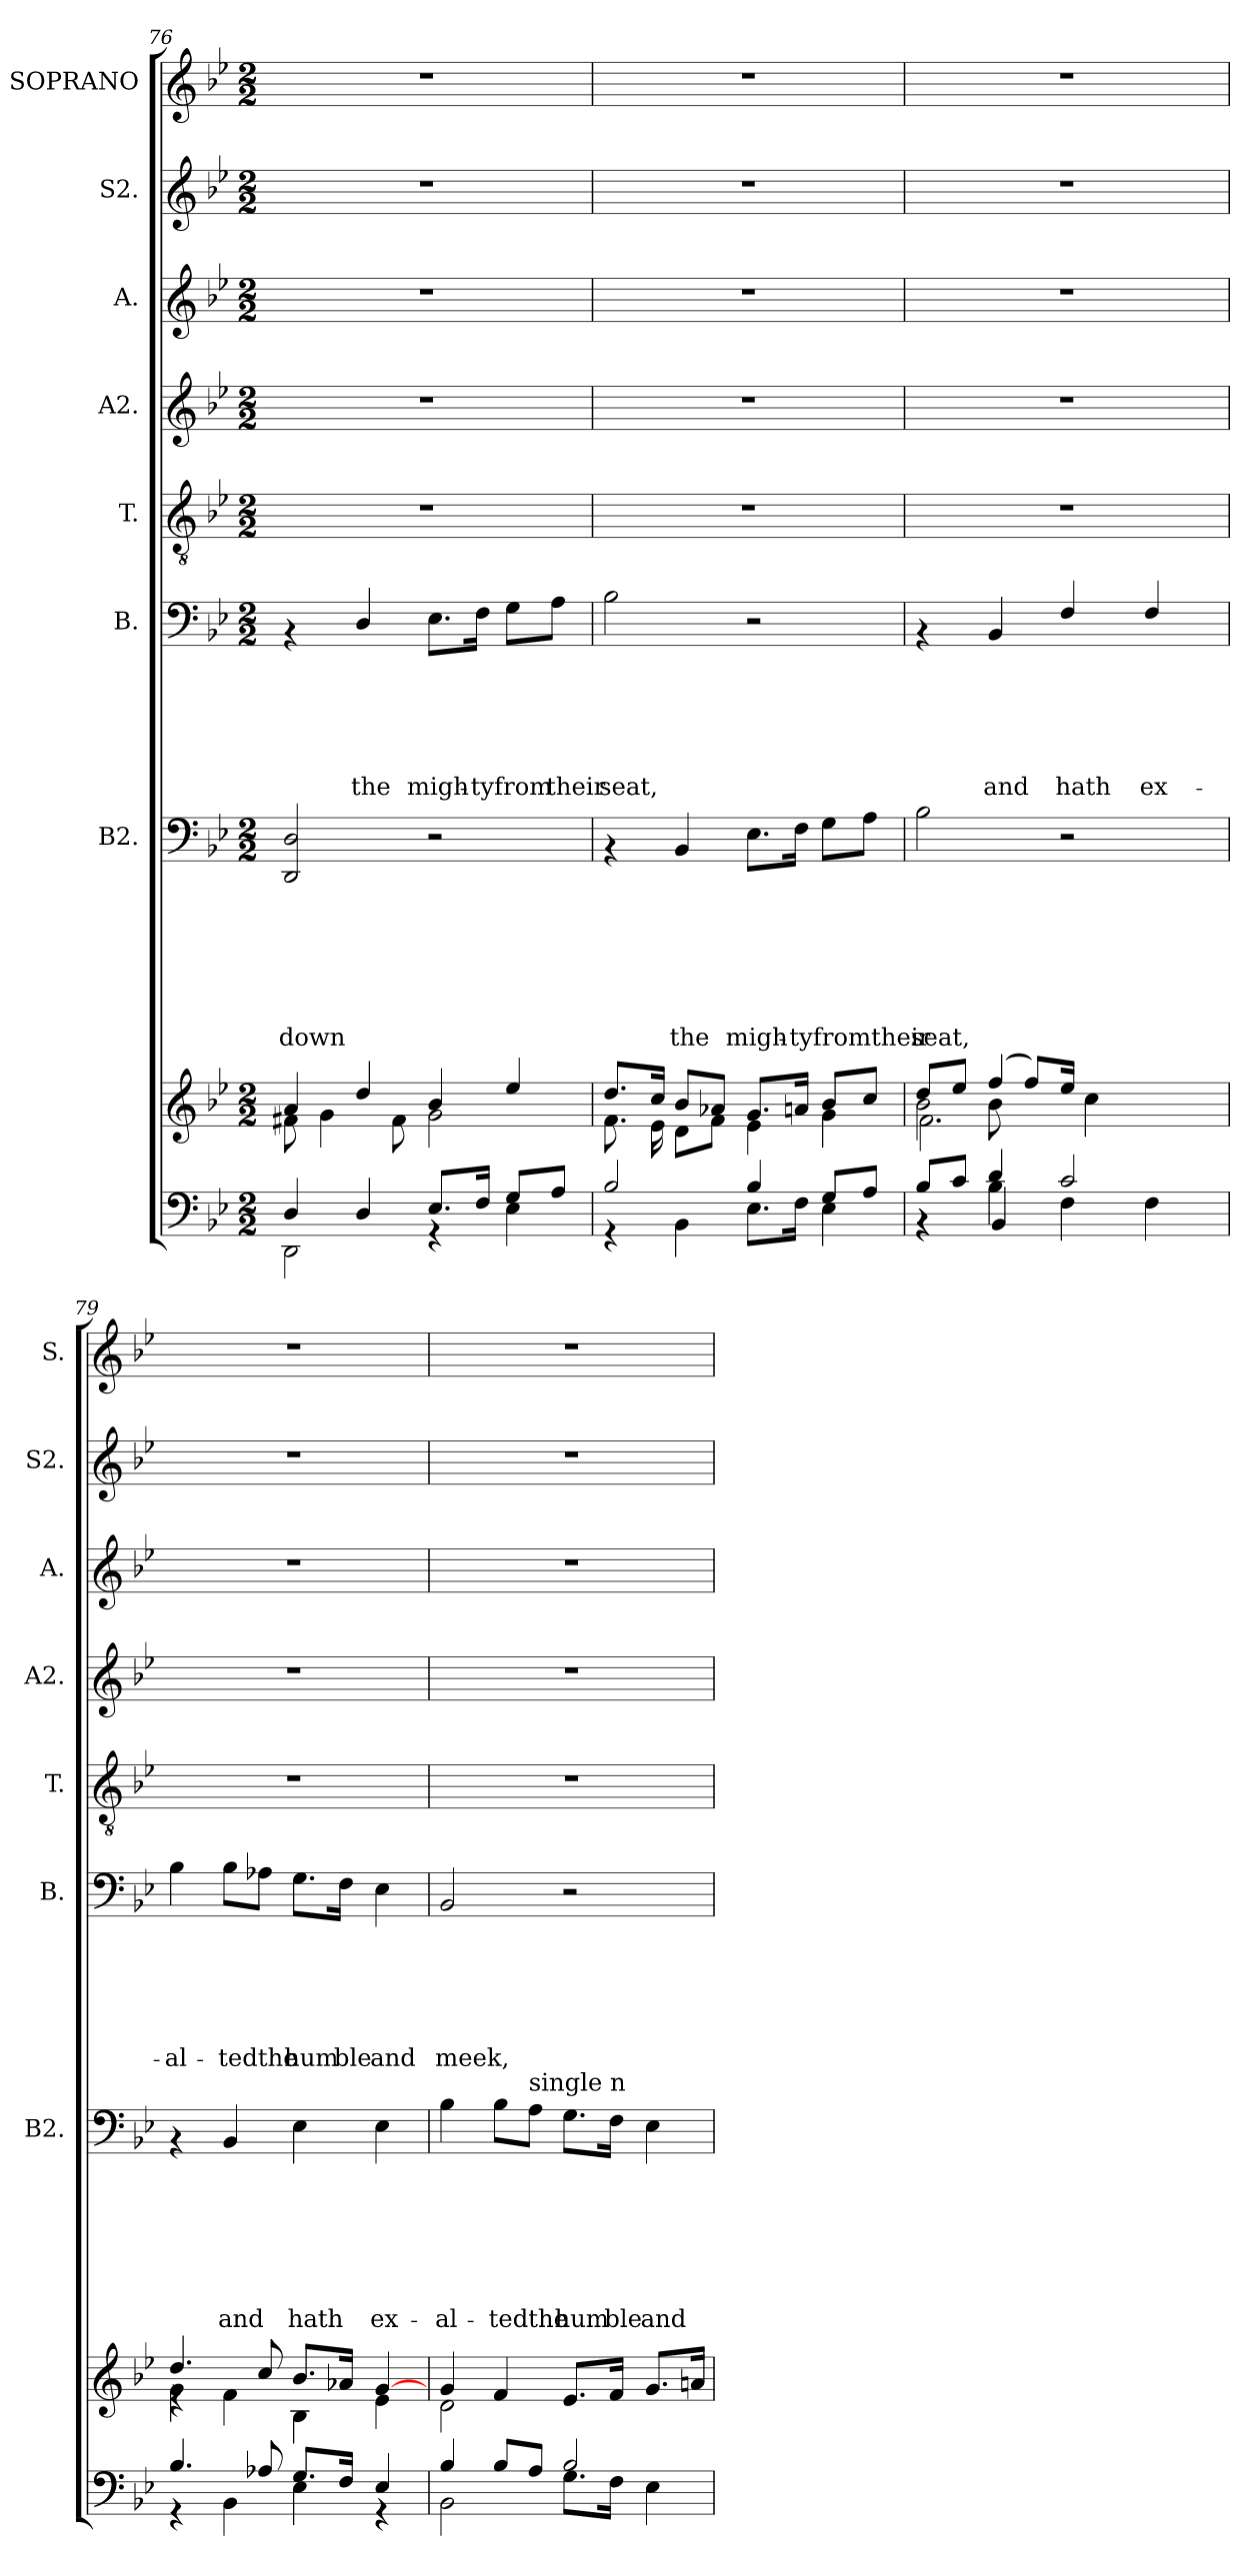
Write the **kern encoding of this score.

**kern	**kern	**kern	**text	**text	**text	**text	**text	**text	**text	**kern	**text	**text	**text	**text	**text	**text	**kern	**kern	**kern	**kern	**kern
*part9	*part8	*part7	*part7	*part7	*part7	*part7	*part7	*part7	*part7	*part6	*part6	*part6	*part6	*part6	*part6	*part6	*part5	*part4	*part3	*part2	*part1
*staff9	*staff8	*staff7	*staff7	*staff7	*staff7	*staff7	*staff7	*staff7	*staff7	*staff6	*staff6	*staff6	*staff6	*staff6	*staff6	*staff6	*staff5	*staff4	*staff3	*staff2	*staff1
*	*	*I"B2.	*	*	*	*	*	*	*	*I"B.	*	*	*	*	*	*	*I"T.	*I"A2.	*I"A.	*I"S2.	*I"SOPRANO
*	*	*I'B2.	*	*	*	*	*	*	*	*I'B.	*	*	*	*	*	*	*I'T.	*I'A2.	*I'A.	*I'S2.	*I'S.
*clefF4	*clefG2	*clefF4	*	*	*	*	*	*	*	*clefF4	*	*	*	*	*	*	*clefGv2	*clefG2	*clefG2	*clefG2	*clefG2
*k[b-e-]	*k[b-e-]	*k[b-e-]	*	*	*	*	*	*	*	*k[b-e-]	*	*	*	*	*	*	*k[b-e-]	*k[b-e-]	*k[b-e-]	*k[b-e-]	*k[b-e-]
*B-:	*B-:	*B-:	*	*	*	*	*	*	*	*B-:	*	*	*	*	*	*	*B-:	*B-:	*B-:	*B-:	*B-:
*M2/2	*M2/2	*M2/2	*	*	*	*	*	*	*	*M2/2	*	*	*	*	*	*	*M2/2	*M2/2	*M2/2	*M2/2	*M2/2
=76	=76	=76	=76	=76	=76	=76	=76	=76	=76	=76	=76	=76	=76	=76	=76	=76	=76	=76	=76	=76	=76
*^	*^	*	*	*	*	*	*	*	*	*	*	*	*	*	*	*	*	*	*	*	*
!	!	!	!	!	!	!	!	!	!	!	!LO:LY:b:rj	!	!	!	!	!	!	!	!	!	!	!	!
4D/	2DD\	4a/	8f#X\	2DD/ 2D/	.	.	.	.	.	.	down	4rAA	.	.	.	.	.	.	1r	1r	1r	1r	1r
.	.	.	4g\	.	.	.	.	.	.	.	.	.	.	.	.	.	.	.	.	.	.	.	.
!	!	!	!	!	!	!	!	!	!	!	!	!	!	!	!	!	!	!LO:LY:b	!	!	!	!	!
4D/	.	4dd/	.	.	.	.	.	.	.	.	.	4D/	.	.	.	.	.	the	.	.	.	.	.
.	.	.	8f#\	.	.	.	.	.	.	.	.	.	.	.	.	.	.	.	.	.	.	.	.
!	!	!	!	!	!	!	!	!	!	!	!	!	!	!	!	!	!	!LO:LY:b	!	!	!	!	!
8.E-/L	4rFF	4b-/	2g\	2r	.	.	.	.	.	.	.	8.E-\L	.	.	.	.	.	migh-	.	.	.	.	.
!	!	!	!	!	!	!	!	!	!	!	!	!	!	!	!	!	!	!LO:LY:b	!	!	!	!	!
16F/Jk	.	.	.	.	.	.	.	.	.	.	.	16F\Jk	.	.	.	.	.	-tyfrom	.	.	.	.	.
8G/L	4E-\	4ee-/	.	.	.	.	.	.	.	.	.	8G\L	.	.	.	.	.	.	.	.	.	.	.
!	!	!	!	!	!	!	!	!	!	!	!	!	!	!	!	!	!	!LO:LY:b	!	!	!	!	!
8A/J	.	.	.	.	.	.	.	.	.	.	.	8A\J	.	.	.	.	.	their	.	.	.	.	.
=77	=77	=77	=77	=77	=77	=77	=77	=77	=77	=77	=77	=77	=77	=77	=77	=77	=77	=77	=77	=77	=77	=77	=77
!	!	!	!	!	!	!	!	!	!	!	!	!	!	!	!	!	!	!LO:LY:b	!	!	!	!	!
2B-/	4rGG	8.dd/L	8.f\	4rAA	.	.	.	.	.	.	.	2B-\	.	.	.	.	.	seat,	1r	1r	1r	1r	1r
.	.	16cc/Jk	16e-\	.	.	.	.	.	.	.	.	.	.	.	.	.	.	.	.	.	.	.	.
!	!	!	!	!	!	!	!	!	!	!	!LO:LY:b:rj	!	!	!	!	!	!	!	!	!	!	!	!
.	4BB-\	8d\L	8b-/L	4BB-/	.	.	.	.	.	.	the	.	.	.	.	.	.	.	.	.	.	.	.
.	.	8f\J	8a-X/J	.	.	.	.	.	.	.	.	.	.	.	.	.	.	.	.	.	.	.	.
!	!	!	!	!	!	!	!	!	!	!	!LO:LY:b:rj	!	!	!	!	!	!	!	!	!	!	!	!
4B-/	8.E-\L	8.g/L	4e-\	8.E-\L	.	.	.	.	.	.	migh-	2r	.	.	.	.	.	.	.	.	.	.	.
!	!	!	!	!	!	!	!	!	!	!	!LO:LY:b:rj	!	!	!	!	!	!	!	!	!	!	!	!
.	16F\Jk	16an/Jk	.	16F\Jk	.	.	.	.	.	.	-tyfromtheir	.	.	.	.	.	.	.	.	.	.	.	.
8G/L	4E-\	4g\	8b-/L	8G\L	.	.	.	.	.	.	.	.	.	.	.	.	.	.	.	.	.	.	.
8A/J	.	.	8cc/J	8A\J	.	.	.	.	.	.	.	.	.	.	.	.	.	.	.	.	.	.	.
!!LO:PB:g=z
=78	=78	=78	=78	=78	=78	=78	=78	=78	=78	=78	=78	=78	=78	=78	=78	=78	=78	=78	=78	=78	=78	=78	=78
*	*^	*^	*^	*	*	*	*	*	*	*	*	*	*	*	*	*	*	*	*	*	*	*	*
!	!	!	!	!	!	!	!	!	!	!	!	!	!	!LO:LY:b:rj	!	!	!	!	!	!	!	!	!	!	!	!
8B-/L	4rAA	4rAA	8dd/L	2b-\	2.f\	4ryy	2B-\	.	.	.	.	.	.	seat,	4rAA	.	.	.	.	.	.	1r	1r	1r	1r	1r
8c/J	.	.	8ee-/J	.	.	.	.	.	.	.	.	.	.	.	.	.	.	.	.	.	.	.	.	.	.	.
!	!	!	!	!	!	!	!	!	!	!	!	!	!	!	!	!	!	!	!	!	!LO:LY:b	!	!	!	!	!
4d/	4B-\	4BB-/	(>4ff/	.	.	8b-\	.	.	.	.	.	.	.	.	4BB-/	.	.	.	.	.	and	.	.	.	.	.
.	.	.	.	.	.	8ff/L)	.	.	.	.	.	.	.	.	.	.	.	.	.	.	.	.	.	.	.	.
!	!	!	!	!	!	!	!	!	!	!	!	!	!	!	!	!	!	!	!	!	!LO:LY:b	!	!	!	!	!
2c/	4F\	2ryy	8.ryy	8.ryy	.	16ee-/Jk	2r	.	.	.	.	.	.	.	4F/	.	.	.	.	.	hath	.	.	.	.	.
.	.	.	.	.	.	4cc\	.	.	.	.	.	.	.	.	.	.	.	.	.	.	.	.	.	.	.	.
.	.	.	4ryy	4ryy	.	.	.	.	.	.	.	.	.	.	.	.	.	.	.	.	.	.	.	.	.	.
!	!	!	!	!	!	!	!	!	!	!	!	!	!	!	!	!	!	!	!	!	!LO:LY:b	!	!	!	!	!
.	4F\	.	.	.	8.ryy	.	.	.	.	.	.	.	.	.	4F/	.	.	.	.	.	ex-	.	.	.	.	.
.	.	.	.	.	.	8.ryy	.	.	.	.	.	.	.	.	.	.	.	.	.	.	.	.	.	.	.	.
.	.	.	16ryy	16ryy	16ryy	.	.	.	.	.	.	.	.	.	.	.	.	.	.	.	.	.	.	.	.	.
*	*v	*v	*	*	*	*	*	*	*	*	*	*	*	*	*	*	*	*	*	*	*	*	*	*	*	*
*	*	*	*	*v	*v	*	*	*	*	*	*	*	*	*	*	*	*	*	*	*	*	*	*	*	*
=79	=79	=79	=79	=79	=79	=79	=79	=79	=79	=79	=79	=79	=79	=79	=79	=79	=79	=79	=79	=79	=79	=79	=79	=79
!	!	!	!	!	!	!	!	!	!	!	!	!	!	!	!	!	!	!	!LO:LY:b	!	!	!	!	!
4.B-/	4rGG	4.dd/	4g\	4rd	4rAA	.	.	.	.	.	.	.	4B-\	.	.	.	.	.	-al-	1r	1r	1r	1r	1r
!	!	!	!	!	!	!	!	!	!	!	!	!LO:LY:b:rj	!	!	!	!	!	!	!LO:LY:b	!	!	!	!	!
.	4BB-\	.	4f\	2.ryy	4BB-/	.	.	.	.	.	.	and	8B-\L	.	.	.	.	.	-tedthe	.	.	.	.	.
8A-X/	.	8cc/	.	.	.	.	.	.	.	.	.	.	8A-X\J	.	.	.	.	.	.	.	.	.	.	.
!	!	!	!	!	!	!	!	!	!	!	!	!LO:LY:b:rj	!	!	!	!	!	!	!LO:LY:b	!	!	!	!	!
8.G/L	4E-\	8.b-/L	4B-\	.	4E-\	.	.	.	.	.	.	hath	8.G\L	.	.	.	.	.	hum	.	.	.	.	.
!	!	!	!	!	!	!	!	!	!	!	!	!	!	!	!	!	!	!	!LO:LY:b	!	!	!	!	!
16F/Jk	.	16a-X/Jk	.	.	.	.	.	.	.	.	.	.	16F\Jk	.	.	.	.	.	ble	.	.	.	.	.
!	!	!	!	!	!	!	!	!	!	!	!	!LO:LY:b:rj	!	!	!	!	!	!	!LO:LY:b	!	!	!	!	!
4E-/	4rFF	[>4g/	4e-\	.	4E-\	.	.	.	.	.	.	ex-	4E-\	.	.	.	.	.	and	.	.	.	.	.
*	*	*	*v	*v	*	*	*	*	*	*	*	*	*	*	*	*	*	*	*	*	*	*	*	*
=80	=80	=80	=80	=80	=80	=80	=80	=80	=80	=80	=80	=80	=80	=80	=80	=80	=80	=80	=80	=80	=80	=80	=80
!	!	!	!	!	!	!	!	!	!	!	!LO:LY:b:rj	!	!	!	!	!	!	!LO:LY:b	!	!	!	!	!
2BB-\	4B-/	2d\	4g/	4B-\	.	.	.	.	.	.	-al-	2BB-/	.	.	.	.	.	meek,	1r	1r	1r	1r	1r
!	!	!	!	!	!	!	!	!	!	!	!LO:LY:b:rj	!	!	!	!	!	!	!	!	!	!	!	!
.	8B-/L	.	4f/	8B-\L	.	.	.	.	.	.	-tedthe	.	.	.	.	.	.	.	.	.	.	.	.
!	!	!	!	!LO:TX:a:t=single n	!	!	!	!	!	!	!	!	!	!	!	!	!	!	!	!	!	!	!
.	8A/J	.	.	8A\J	.	.	.	.	.	.	.	.	.	.	.	.	.	.	.	.	.	.	.
!	!	!	!	!	!	!	!	!	!	!	!LO:LY:b:rj	!	!	!	!	!	!	!	!	!	!	!	!
8.G\L	2B-/	2ryy	8.e-/L	8.G\L	.	.	.	.	.	.	hum	2r	.	.	.	.	.	.	.	.	.	.	.
!	!	!	!	!	!	!	!	!	!	!	!LO:LY:b:rj	!	!	!	!	!	!	!	!	!	!	!	!
16F\Jk	.	.	16f/Jk	16F\Jk	.	.	.	.	.	.	ble	.	.	.	.	.	.	.	.	.	.	.	.
!	!	!	!	!	!	!	!	!	!	!	!LO:LY:b:rj	!	!	!	!	!	!	!	!	!	!	!	!
4E-\	.	.	8.g/L	4E-\	.	.	.	.	.	.	and	.	.	.	.	.	.	.	.	.	.	.	.
.	.	.	16an/Jk	.	.	.	.	.	.	.	.	.	.	.	.	.	.	.	.	.	.	.	.
*v	*v	*	*	*	*	*	*	*	*	*	*	*	*	*	*	*	*	*	*	*	*	*	*
*	*v	*v	*	*	*	*	*	*	*	*	*	*	*	*	*	*	*	*	*	*	*	*
=	=	=	=	=	=	=	=	=	=	=	=	=	=	=	=	=	=	=	=	=	=
*-	*-	*-	*-	*-	*-	*-	*-	*-	*-	*-	*-	*-	*-	*-	*-	*-	*-	*-	*-	*-	*-
